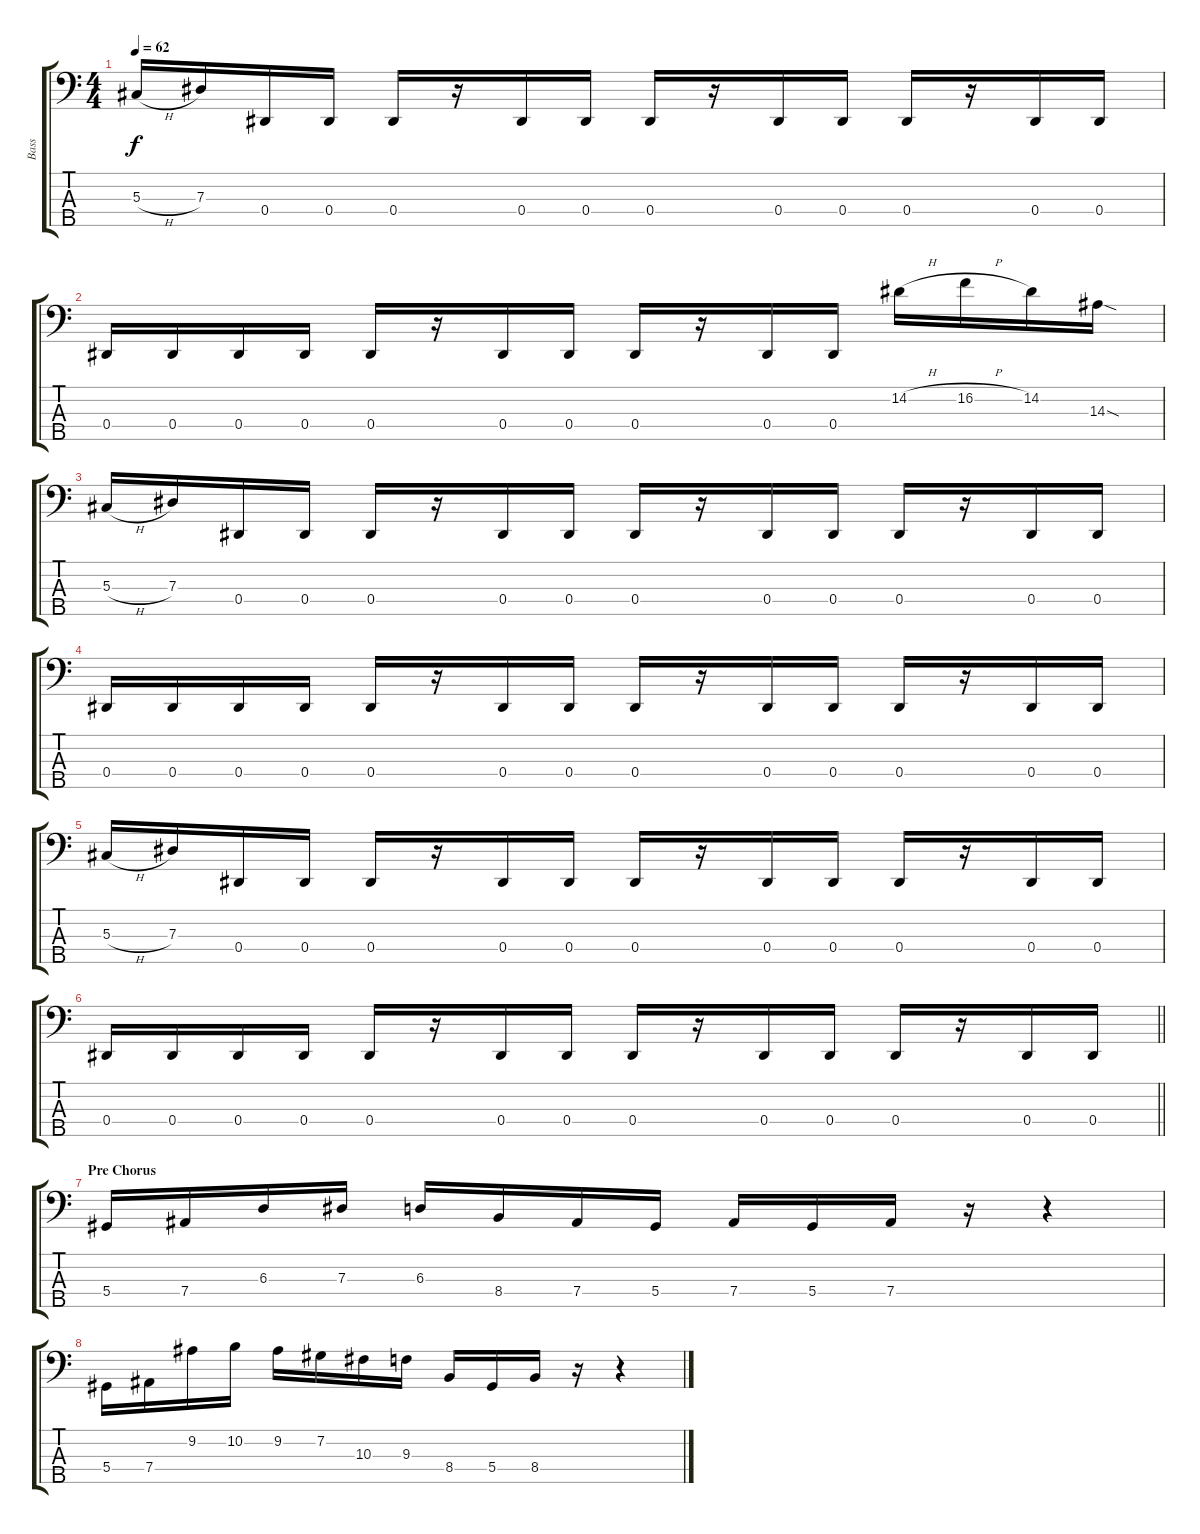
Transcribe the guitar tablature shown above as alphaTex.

\track ("Bass" "Bass") {instrument electricbassfinger}
\staff {score tabs}
\tuning (Gb2 Db2 Ab1 Eb1 Bb0) {hide}
\ts (4 4)
\tempo 62
\clef f4
\ks c
5.3{h}.16{dy f} 7.3.16 0.4.16 0.4.16 0.4.16 r.16 0.4.16 0.4.16 0.4.16 r.16 0.4.16 0.4.16 0.4.16 r.16 0.4.16 0.4.16 |
0.4.16 0.4.16 0.4.16 0.4.16 0.4.16 r.16 0.4.16 0.4.16 0.4.16 r.16 0.4.16 0.4.16 14.2{h}.16 16.2{h}.16 14.2.16 14.3{sod}.16 |
5.3{h}.16 7.3.16 0.4.16 0.4.16 0.4.16 r.16 0.4.16 0.4.16 0.4.16 r.16 0.4.16 0.4.16 0.4.16 r.16 0.4.16 0.4.16 |
0.4.16 0.4.16 0.4.16 0.4.16 0.4.16 r.16 0.4.16 0.4.16 0.4.16 r.16 0.4.16 0.4.16 0.4.16 r.16 0.4.16 0.4.16 |
5.3{h}.16 7.3.16 0.4.16 0.4.16 0.4.16 r.16 0.4.16 0.4.16 0.4.16 r.16 0.4.16 0.4.16 0.4.16 r.16 0.4.16 0.4.16 |
\barLineRight lightlight
0.4.16 0.4.16 0.4.16 0.4.16 0.4.16 r.16 0.4.16 0.4.16 0.4.16 r.16 0.4.16 0.4.16 0.4.16 r.16 0.4.16 0.4.16 |
\section ("" "Pre Chorus")
5.4.16 7.4.16 6.3.16 7.3.16 6.3.16 8.4.16 7.4.16 5.4.16 7.4.16 5.4.16 7.4.16 r.16 r.4 |
5.4.16 7.4.16 9.2.16 10.2.16 9.2.16 7.2.16 10.3.16 9.3.16 8.4.16 5.4.16 8.4.16 r.16 r.4
